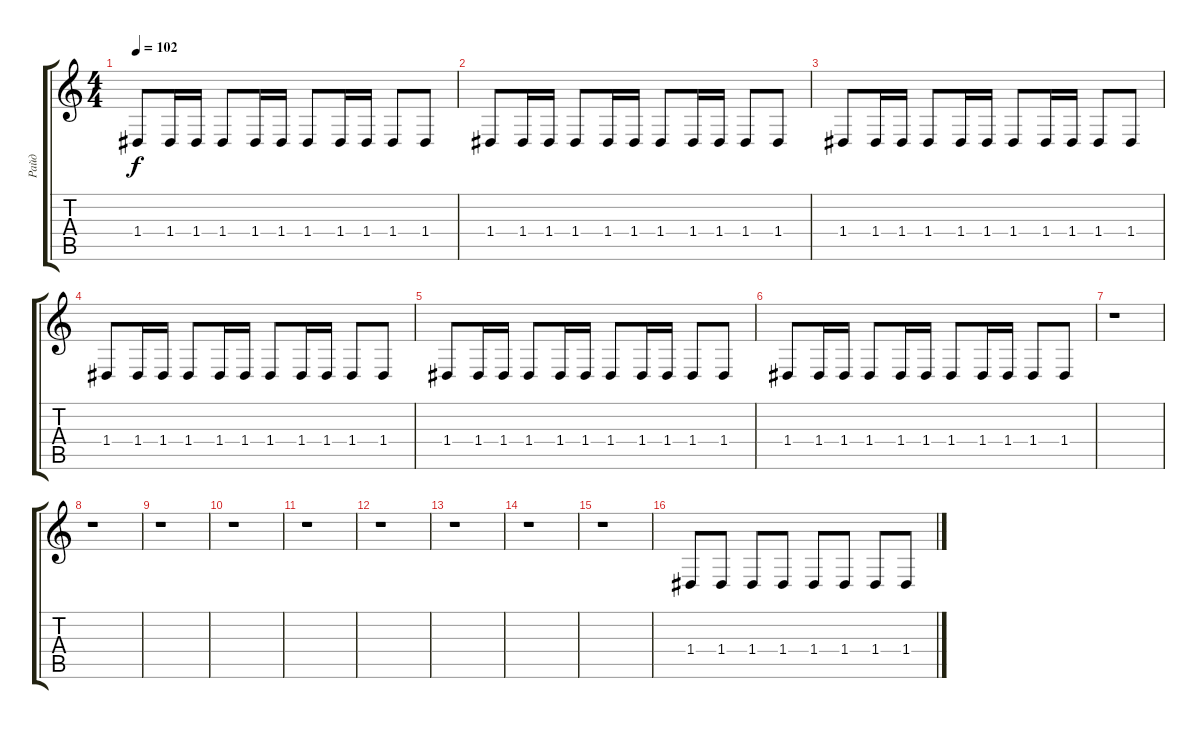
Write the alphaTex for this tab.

\track ("Райд" "Райд") {instrument acousticgrandpiano}
\staff {score tabs}
\tuning (E4 B3 G3 D3 A2 E2) {hide}
\ts (4 4)
\tempo 102
\clef g2
\ks c
1.4.8{dy f} 1.4.16 1.4.16 1.4.8 1.4.16 1.4.16 1.4.8 1.4.16 1.4.16 1.4.8 1.4.8 |
1.4.8 1.4.16 1.4.16 1.4.8 1.4.16 1.4.16 1.4.8 1.4.16 1.4.16 1.4.8 1.4.8 |
1.4.8 1.4.16 1.4.16 1.4.8 1.4.16 1.4.16 1.4.8 1.4.16 1.4.16 1.4.8 1.4.8 |
1.4.8 1.4.16 1.4.16 1.4.8 1.4.16 1.4.16 1.4.8 1.4.16 1.4.16 1.4.8 1.4.8 |
1.4.8 1.4.16 1.4.16 1.4.8 1.4.16 1.4.16 1.4.8 1.4.16 1.4.16 1.4.8 1.4.8 |
1.4.8 1.4.16 1.4.16 1.4.8 1.4.16 1.4.16 1.4.8 1.4.16 1.4.16 1.4.8 1.4.8 |
r.1 |
r.1 |
r.1 |
r.1 |
r.1 |
r.1 |
r.1 |
r.1 |
r.1 |
1.4.8 1.4.8 1.4.8 1.4.8 1.4.8 1.4.8 1.4.8 1.4.8
